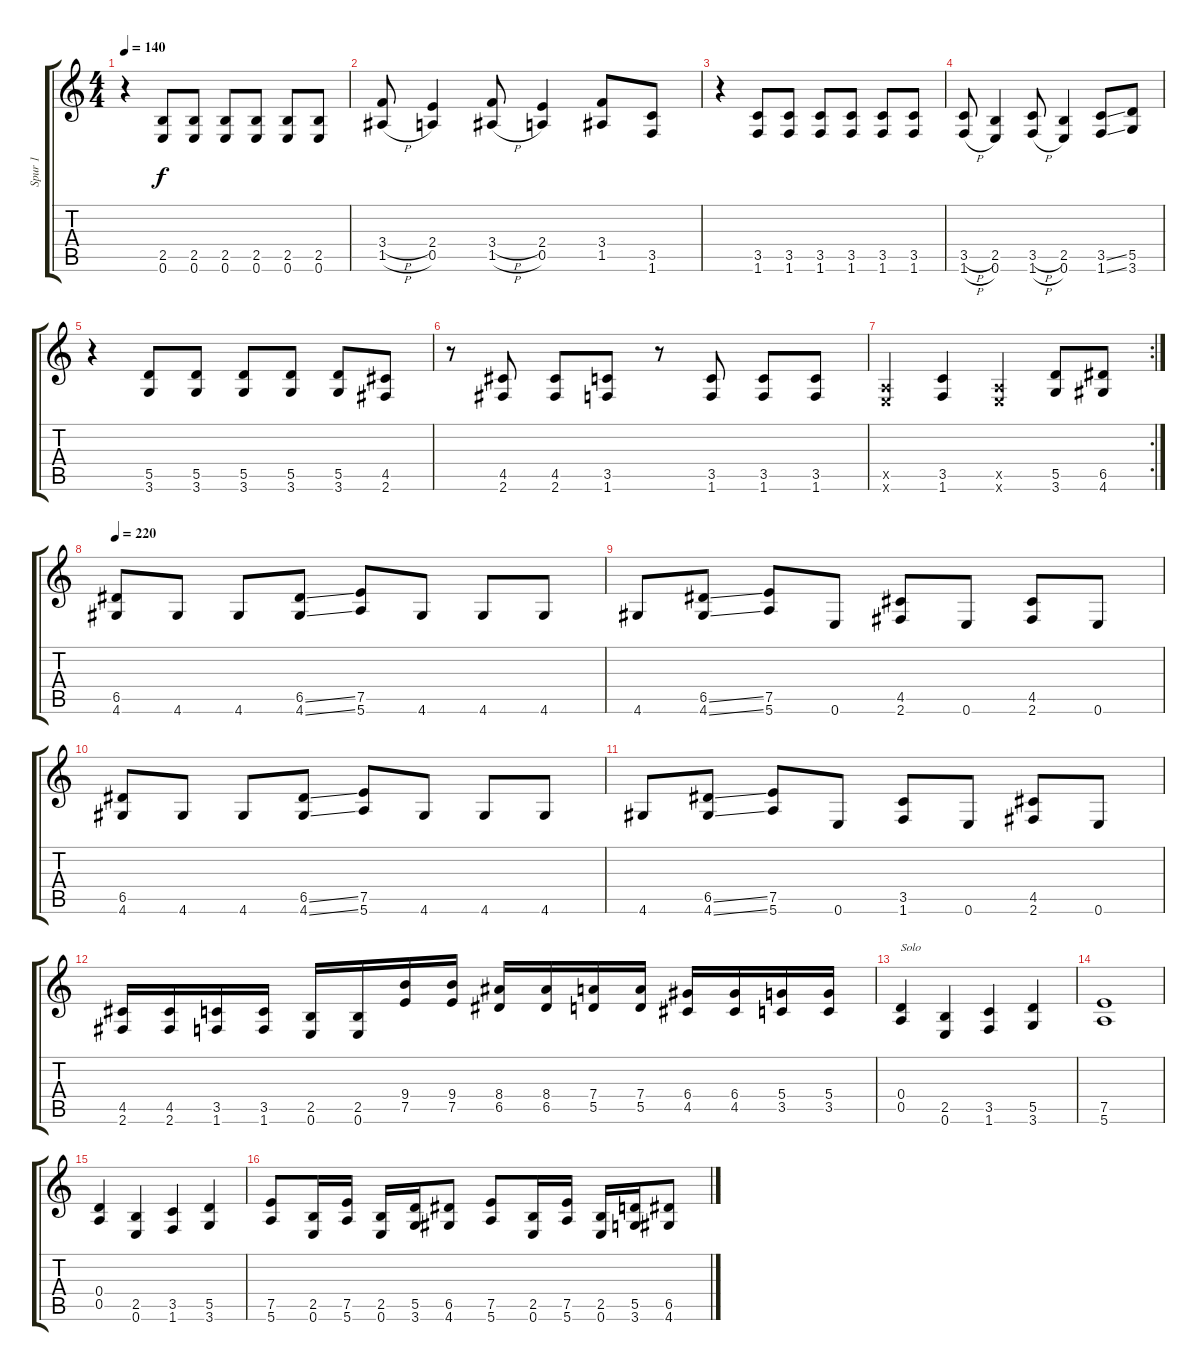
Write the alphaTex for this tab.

\track ("Spur 1" "Spur 1") {instrument distortionguitar}
\staff {score tabs}
\tuning (E4 B3 G3 D3 A2 E2) {hide}
\ts (4 4)
\tempo 140
\clef g2
\ks c
r.4{dy f} (2.5 0.6).8 (2.5 0.6).8 (2.5 0.6).8 (2.5 0.6).8 (2.5 0.6).8 (2.5 0.6).8 |
(3.4{h} 1.5{h}).8 (2.4 0.5).4 (3.4{h} 1.5{h}).8 (2.4 0.5).4 (3.4 1.5).8 (3.5 1.6).8 |
r.4 (3.5 1.6).8 (3.5 1.6).8 (3.5 1.6).8 (3.5 1.6).8 (3.5 1.6).8 (3.5 1.6).8 |
(3.5{h} 1.6{h}).8 (2.5 0.6).4 (3.5{h} 1.6{h}).8 (2.5 0.6).4 (3.5{ss} 1.6{ss}).8 (5.5 3.6).8 |
r.4 (5.5 3.6).8 (5.5 3.6).8 (5.5 3.6).8 (5.5 3.6).8 (5.5 3.6).8 (4.5 2.6).8 |
r.8 (4.5 2.6).8 (4.5 2.6).8 (3.5 1.6).8 r.8 (3.5 1.6).8 (3.5 1.6).8 (3.5 1.6).8 |
\rc 2
(0.5{x} 0.6{x}).4 (3.5 1.6).4 (0.5{x} 0.6{x}).4 (5.5 3.6).8 (6.5 4.6).8 |
\tempo 220
(6.5 4.6).8 4.6.8 4.6.8 (6.5{ss} 4.6{ss}).8 (7.5 5.6).8 4.6.8 4.6.8 4.6.8 |
4.6.8 (6.5{ss} 4.6{ss}).8 (7.5 5.6).8 0.6.8 (4.5 2.6).8 0.6.8 (4.5 2.6).8 0.6.8 |
(6.5 4.6).8 4.6.8 4.6.8 (6.5{ss} 4.6{ss}).8 (7.5 5.6).8 4.6.8 4.6.8 4.6.8 |
4.6.8 (6.5{ss} 4.6{ss}).8 (7.5 5.6).8 0.6.8 (3.5 1.6).8 0.6.8 (4.5 2.6).8 0.6.8 |
(4.5 2.6).16 (4.5 2.6).16 (3.5 1.6).16 (3.5 1.6).16 (2.5 0.6).16 (2.5 0.6).16 (9.4 7.5).16 (9.4 7.5).16 (8.4 6.5).16 (8.4 6.5).16 (7.4 5.5).16 (7.4 5.5).16 (6.4 4.5).16 (6.4 4.5).16 (5.4 3.5).16 (5.4 3.5).16 |
(0.4 0.5).4{txt "Solo"} (2.5 0.6).4 (3.5 1.6).4 (5.5 3.6).4 |
(7.5 5.6).1 |
(0.4 0.5).4 (2.5 0.6).4 (3.5 1.6).4 (5.5 3.6).4 |
(7.5 5.6).8 (2.5 0.6).16 (7.5 5.6).16 (2.5 0.6).16 (5.5 3.6).16 (6.5 4.6).8 (7.5 5.6).8 (2.5 0.6).16 (7.5 5.6).16 (2.5 0.6).16 (5.5 3.6).16 (6.5 4.6).8
